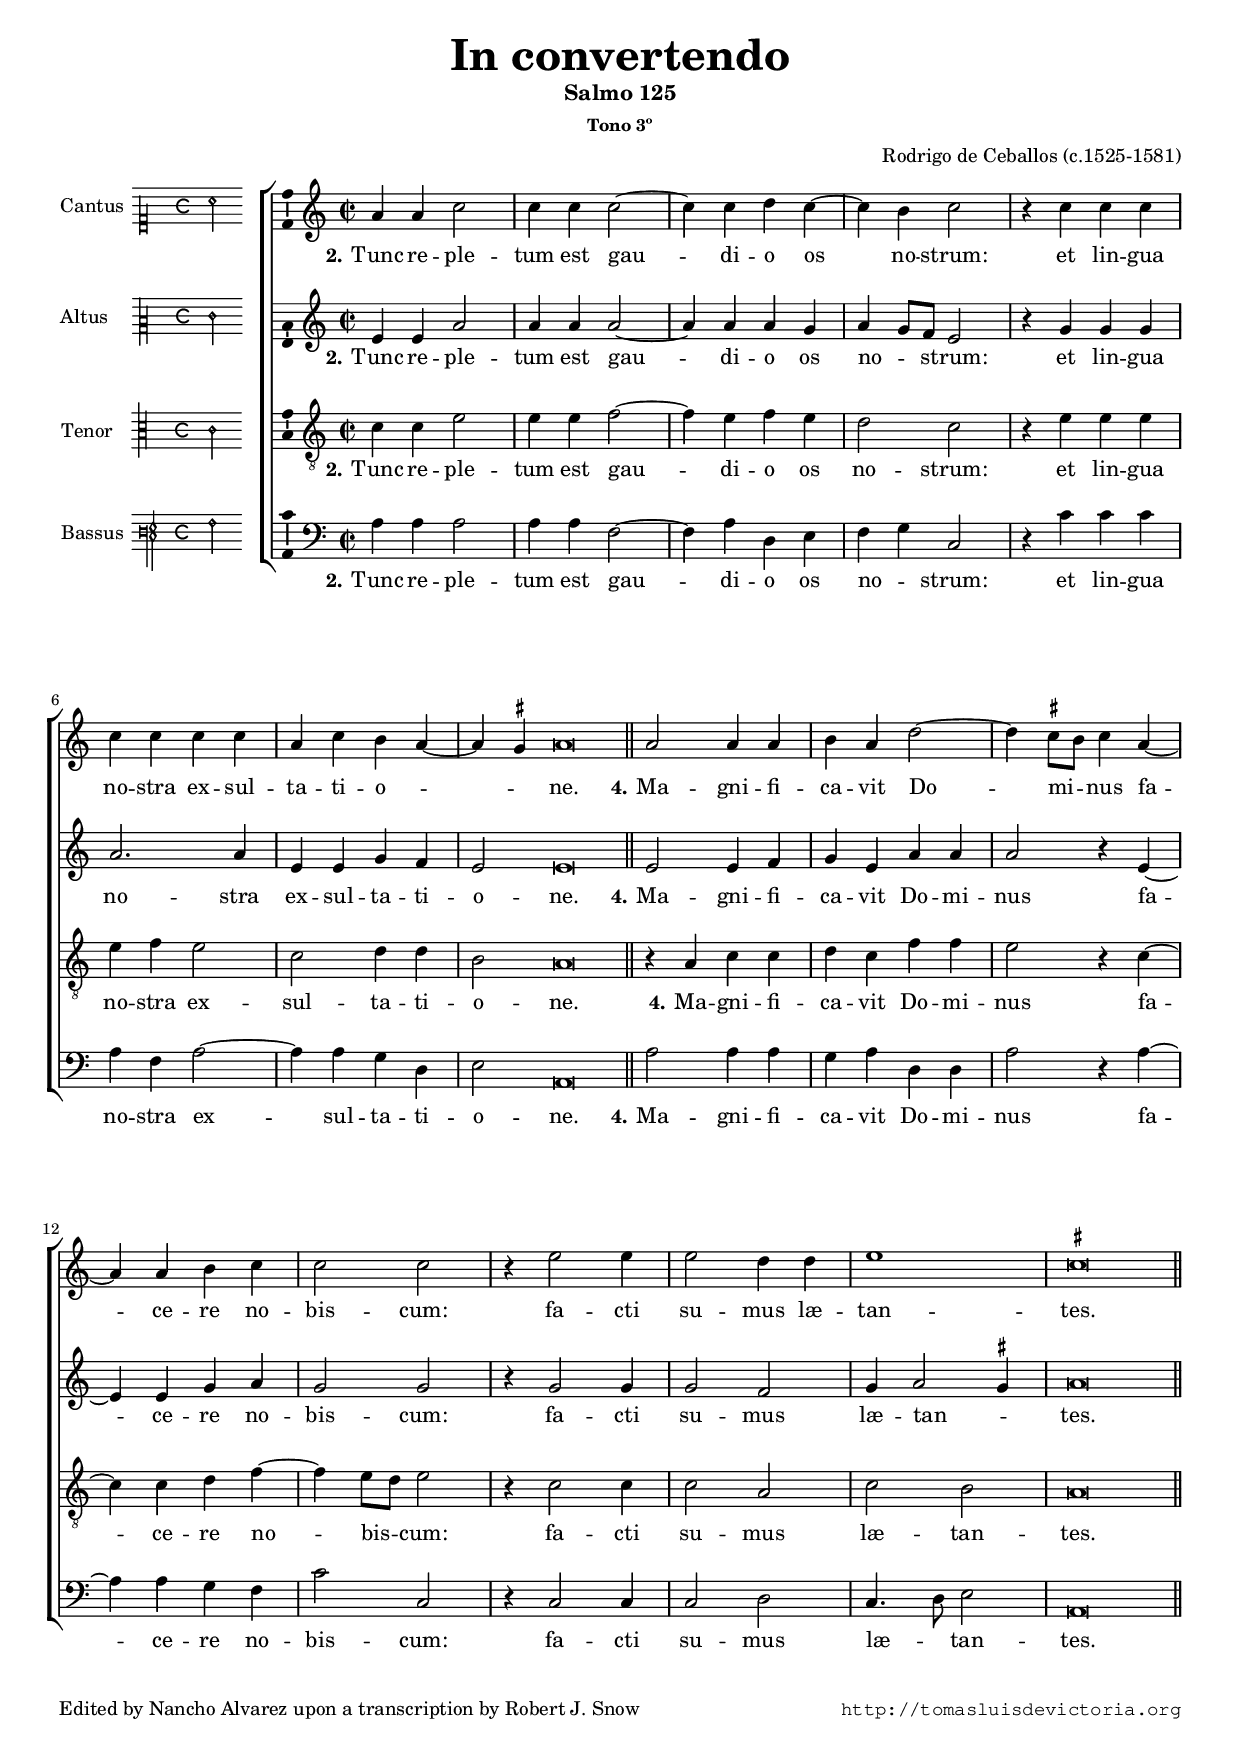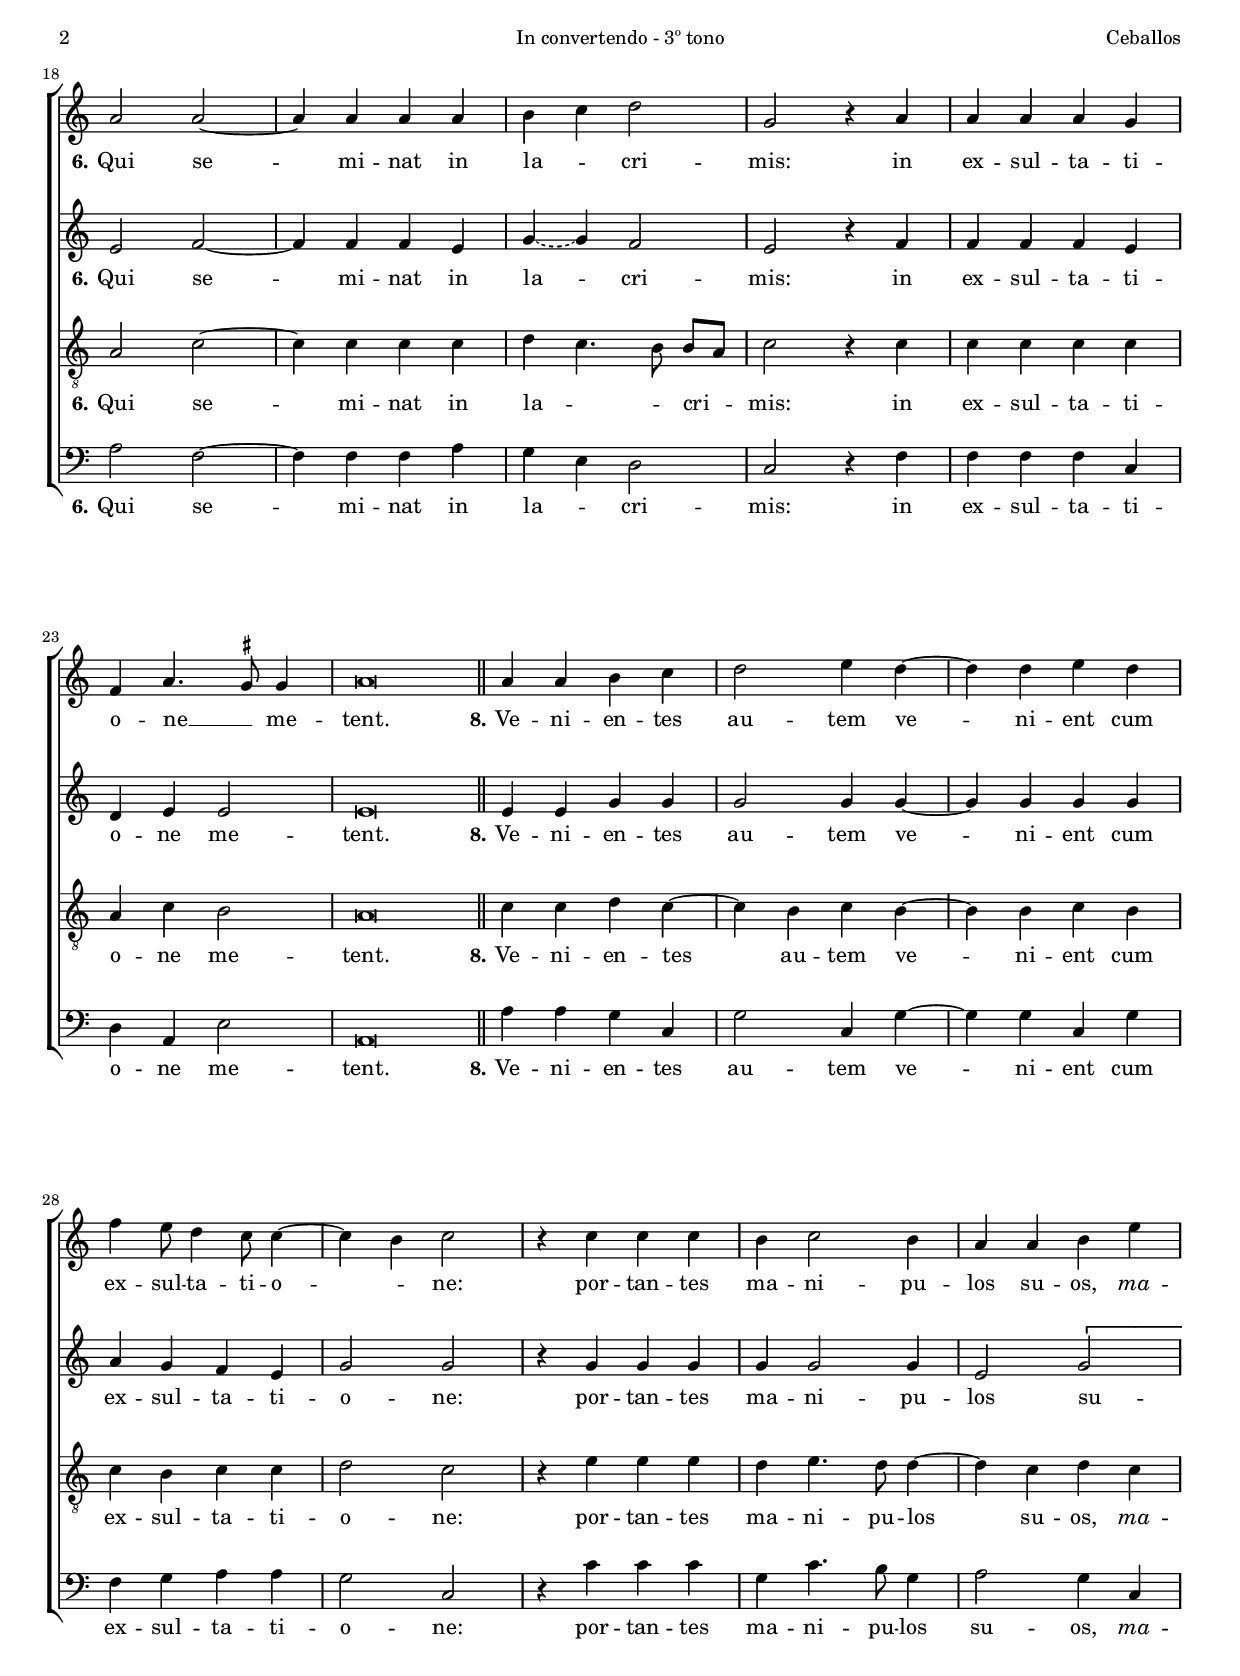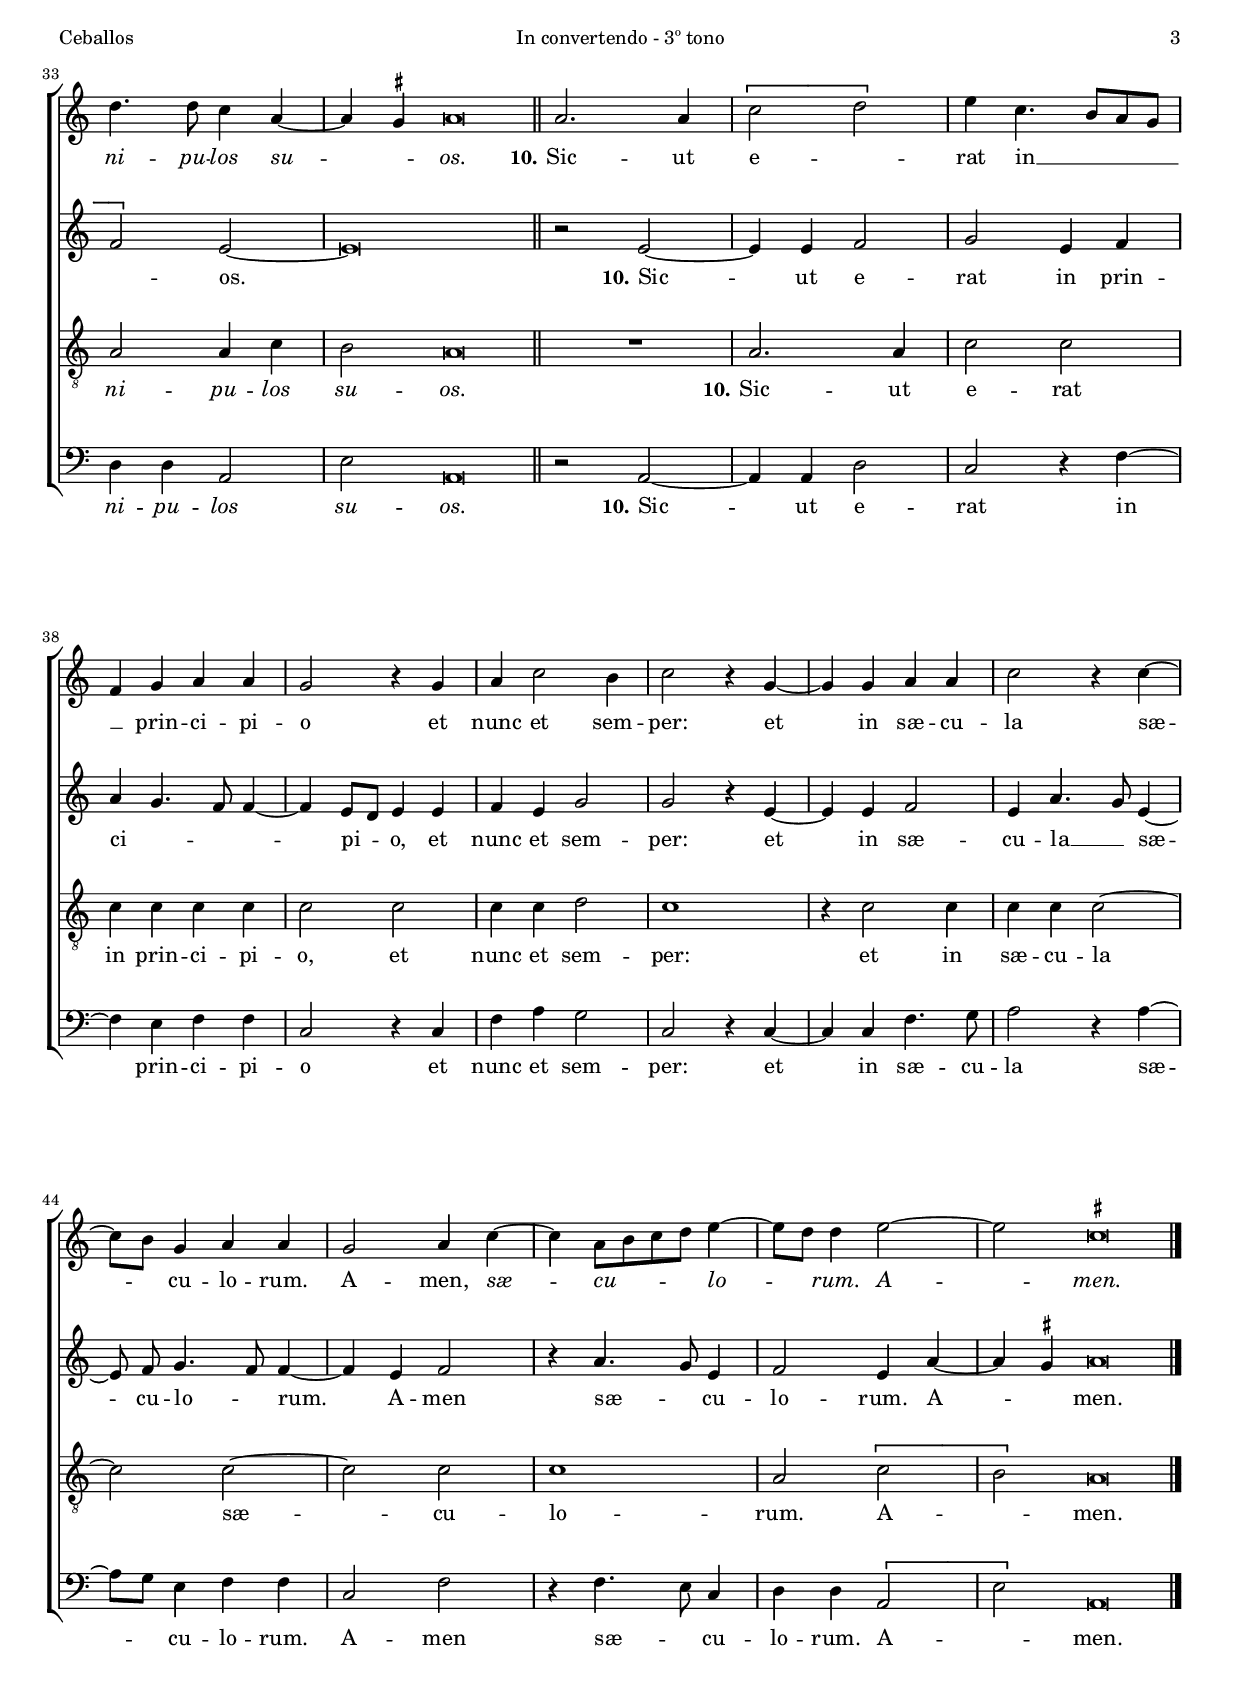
\version "2.22.0"

#(set-default-paper-size "a4")
#(set-global-staff-size 16.8)
#(ly:set-option 'point-and-click #f)
%mobile -s15.5 -i3.2

italicas=\override LyricText.font-shape = #'italic
rectas=\override LyricText.font-shape = #'upright
ss=\once \set suggestAccidentals = ##t
incipitwidth = 20
mtempo={\tempo 4 = 100}
mtempob={\tempo 4 = 50}
mt=#(define-music-function (offset) (number?) ; move lyric text
      #{ \once \override LyricText.X-offset = -$offset #})

htitle="In convertendo - 3º tono"
hcomposer="Ceballos"

\header {
	title=\markup{\fontsize #3 "In convertendo"}
	subtitle="Salmo 125"
	subsubtitle=\markup{"Tono 3º" \vspace #1 }
	composer="Rodrigo de Ceballos (c.1525-1581)"
        pdfauthor=\composer
	%opus="(-)"
%	poet=\markup{} % 4 manuscritos, 3 en España y 1 en América
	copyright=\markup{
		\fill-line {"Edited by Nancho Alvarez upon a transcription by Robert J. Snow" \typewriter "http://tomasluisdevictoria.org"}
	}
%	tagline=""
}

global={\key c \major \time 2/2
        \skip 1*8 \bar "||"
        \skip 1*9 \bar "||"
        \skip 1*7 \bar "||" % misma musica que 2º verso de los otros salmos del 3º tono: dixit dominus y laetatus sum
        \skip 1*10 \bar "||"
	\skip 1*14 \bar "||" % misma musica que doxologia de los otros salmos del 3º tono
	\bar "|."
}


cantus=\relative c''{
	a4 a c2
	c4 c c2 ~
	c4 c d c ~
	c b c2
	r4 c c c
	c c c c
	a c b a ~
	a \ss gis \mtempob a\breve*1/4 \mtempo
	a2 a4 a 
	b a d2 ~
	d4 \ss cis8 b cis4 a ~
	a4 a b c 
	c2 c
	r4 e2 e4
	e2 d4 d
	e1
	\ss cis\breve*1/2
	a2 a ~
	a4 a a a
	b c d2
	g,2 r4 a
	a a a g
	f4 a4. \ss gis8 gis4
	a\breve*1/2
	a4 a b c
	d2 e4 d ~
	d d e d
	f4 e8 d4 c8 c4 ~
	c b c2
	r4 c c c
	b c2 b4
	a4 a b e
	d4. d8 c4 a ~
	a \ss gis \mtempob a\breve*1/4 \mtempo
	a2. a4
	\[c2 d\]
	e4 c4. b8 a g
	f4 g a a
	g2 r4 g
	a c2 b4
	c2 r4 g ~
	g g a a
	c2 r4 c ~
	c8 b g4 a a
	g2 a4 c ~
	c4 a8[ b c d] e4 ~
	e8 d d4 e2 ~
	e \mtempob \ss cis\breve*1/4
}

altus=\relative c'{
	e4 e a2
	a4 a a2 ~
	a4 a a g
	a g8 f e2
	r4 g g g
	a2. a4
	e e g f
	e2 e\breve*1/4
	e2 e4 f
	g e a a
	a2 r4 e ~
	e e g a
	g2 g
	r4 g2 g4
	g2 f
	g4 a2 \ss gis4
	a\breve*1/2
	e2 f ~
	f4 f f e
	\tieDashed g4 ~ g \tieSolid f2
	e2 r4 f
	f f f e
	d e e2
	e\breve*1/2
	e4 e g g
	g2 g4 g ~
	g g g g 
	a g f e
	g2 g
	r4 g g g
	g g2 g4
	e2 \[g2
	f\] e ~
	e\breve*1/2
	r2 e ~
	e4 e f2
	g2 e4 f
	a4 g4. f8 f4 ~
	f e8 d e4 e
	f e g2
	g2 r4 e ~
	e e f2
	e4 a4. g8 e4 ~
	e8 \noBeam f g4. f8 f4 ~
	f e f2
	r4 a4. g8 e4
	f2 e4 a ~
	a \ss gis a\breve*1/4
}

tenor=\relative c'{
	c4 c e2
	e4 e f2 ~
	f4 e f e
	d2 c
	r4 e e e
	e f e2
	c2 d4 d
	b2 a\breve*1/4
	r4 a c c
	d c f f
	e2 r4 c ~
	c4 c d f ~
	f e8 d e2
	r4 c2 c4
	c2 a
	c b
	a\breve*1/2
	a2 c ~
	c4 c c c
	d c4. b8 b[ a]
	c2 r4 c
	c c c c
	a c b2
	a\breve*1/2
	c4 c d c ~
	c b c b ~
	b b c b
	c b c c
	d2 c
	r4 e e e
	d e4. d8 d4 ~
	d c d c
	a2 a4 c
	b2 a\breve*1/4
	R1
	a2. a4
	c2 c
	c4 c c c
	c2 c
	c4 c d2
	c1
	r4 c2 c4
	c c c2 ~
	c c ~
	c c
	c1
	a2 \[c
	b\] a\breve*1/4
}

bassus=\relative c'{
	a4 a a2
	a4 a f2 ~
	f4 a d, e
	f g c,2
	r4 c' c c
	a f a2 ~
	a4 a g d
	e2 a,\breve*1/4
	a'2 a4 a
	g a d, d
	a'2 r4 a ~
	a a g f
	c'2 c,
	r4 c2 c4
	c2 d
	c4. d8 e2
	a,\breve*1/2
	a'2 f ~
	f4 f f a
	g e d2
	c2 r4 f
	f f f c
	d a e'2
	a,\breve*1/2
	a'4 a g c,
	g'2 c,4 g' ~
	g g c, g'
	f4 g a a
	g2 c,2
	r4 c' c c
	g c4. b8 g4
	a2 g4 c,
	d d a2 
	e'2 a,\breve*1/4
	r2 a ~
	a4 a d2
	c r4 f ~
	f e f f
	c2 r4 c
	f a g2
	c,2 r4 c ~
	c c f4. g8
	a2 r4 a ~
	a8 g e4 f f
	c2 f
	r4 f4. e8 c4
	d d \[a2
	e'\] a,\breve*1/4
}

textocantus=\lyricmode{
\set stanza = "2."
Tunc re -- ple -- tum est gau -- di -- o os no -- strum:
et lin -- gua no -- stra ex -- sul -- ta -- ti -- o -- _ _ ne.
\set stanza = "4."
Ma -- gni -- fi -- ca -- vit Do -- mi -- _ nus fa -- ce -- re no -- bis -- cum:
fa -- cti su -- mus læ -- tan -- tes.
\set stanza = "6."
Qui se -- mi -- nat in la -- _ cri -- mis:
in ex -- sul -- ta -- ti -- o -- ne __ _ me -- tent.
\set stanza = "8."
Ve -- ni -- en -- tes au -- tem ve -- ni -- ent cum ex -- sul -- ta -- ti -- o -- _ ne:
por -- tan -- tes ma -- ni -- pu -- los su -- os,
\italicas
ma -- ni -- pu -- los su -- _ os. \rectas
\set stanza = "10."
Sic -- ut e -- _ rat in __ _ _ _ _ prin -- ci -- pi -- o
et nunc et sem -- per:
et in sæ -- cu -- la sæ -- _ cu -- lo -- rum.
A -- men,
\italicas
sæ -- cu -- _ _ _ lo -- _ rum. A -- men.
}

textoaltus=\lyricmode{
\set stanza = "2."
Tunc re -- ple -- tum est gau -- di -- o os no -- _ _ strum:
et lin -- gua no -- stra ex -- sul -- ta -- ti -- o -- ne.
\set stanza = "4."
Ma -- gni -- fi -- ca -- vit Do -- mi -- nus
fa -- ce -- re no -- bis -- cum:
fa -- cti su -- mus læ -- tan -- _ tes.
\set stanza = "6."
Qui se -- mi -- nat in la -- cri -- mis:
in ex -- sul -- ta -- ti -- o -- ne me -- tent.
\set stanza = "8."
Ve -- ni -- en -- tes au -- tem ve -- ni -- ent cum ex -- sul -- ta -- ti -- o -- ne:
por -- tan -- tes ma -- ni -- pu -- los su -- _ os.
\set stanza = "10."
Sic -- ut e -- rat in prin -- ci -- _ _ _ pi -- _ o,
et nunc et sem -- per:
et in sæ -- cu -- la __ _ sæ -- cu -- lo -- _ rum. A -- men
sæ -- _ cu -- lo -- rum. A -- _ men.
}

textotenor=\lyricmode{
\set stanza = "2."
Tunc re -- ple -- tum est gau -- di -- o os no -- strum:
et lin -- gua no -- stra ex -- sul -- ta -- ti -- o -- ne.
\set stanza = "4."
Ma -- gni -- fi -- ca -- vit Do -- mi -- nus
fa -- ce -- re no -- bis -- _ cum:
fa -- cti su -- mus læ -- tan -- tes.
\set stanza = "6."
Qui se -- mi -- nat in la -- _ _ cri -- _ mis:
in ex -- sul -- ta -- ti -- o -- ne me -- tent.
\set stanza = "8."
Ve -- ni -- en -- tes au -- tem ve -- ni -- ent cum ex -- sul -- ta -- ti -- o -- ne:
por -- tan -- tes ma -- ni -- pu -- los su -- os,
\italicas
ma -- ni -- pu -- los su -- os. \rectas
\set stanza = "10."
Sic -- ut e -- rat in prin -- ci -- pi -- o,
et nunc et sem -- per:
et in sæ -- cu -- la sæ -- cu -- lo -- rum.
A -- _ men.
}

textobassus=\lyricmode{
\set stanza = "2."
Tunc re -- ple -- tum est gau -- di -- o os no -- _ strum:
et lin -- gua no -- stra ex -- sul -- ta -- ti -- o -- ne.
\set stanza = "4."
Ma -- gni -- fi -- ca -- vit Do -- mi -- nus
fa -- ce -- re no -- bis -- cum:
fa -- cti su -- mus læ -- _ tan -- tes.
\set stanza = "6."
Qui se -- mi -- nat in la -- _ cri -- mis:
in ex -- sul -- ta -- ti -- o -- ne me -- tent.
\set stanza = "8."
Ve -- ni -- en -- tes au -- tem ve -- ni -- ent cum ex -- sul -- ta -- ti -- o -- ne:
por -- tan -- tes ma -- ni -- pu -- los su -- os,
\italicas
ma -- ni -- pu -- los su -- os. \rectas
\set stanza = "10."
Sic -- ut e -- rat in prin -- ci -- pi -- o
et nunc et sem -- per:
et in sæ -- cu -- la
sæ -- _ cu -- lo -- rum. A -- men
sæ -- _ cu -- lo -- rum. A -- _ men.
}


incipitcantus=\markup{
	\score{
		{ 
		\set Staff.instrumentName="Cantus "
		\override NoteHead.style = #'neomensural
		\override Staff.TimeSignature.style = #'neomensural
		\cadenzaOn 
		\clef "petrucci-c1"
		\key c \major
		\time 4/4
                a'2
		} 

	\layout { line-width=\incipitwidth indent = 0 }
	}
}

incipitaltus=\markup{
	\score{
		{ 
		\set Staff.instrumentName="Altus    "
		\override NoteHead.style = #'neomensural 
		\override Staff.TimeSignature.style = #'neomensural
		\cadenzaOn 
		\clef "petrucci-c2"
		\key c \major
		\time 4/4
                e'2
		} 
	\layout { line-width=\incipitwidth indent = 0 }
	}
}


incipittenor=\markup{
	\score{
		{ 
		\set Staff.instrumentName="Tenor   "
		\override NoteHead.style = #'neomensural 
		\override Staff.TimeSignature.style = #'neomensural
		\cadenzaOn 
		\clef "petrucci-c3"
		\key c \major
		\time 4/4
                c'2
		} 
	\layout { line-width=\incipitwidth indent=0 }
	}
}

incipitbassus=\markup{
	\score{
		{ 
		\set Staff.instrumentName="Bassus "
		\override NoteHead.style = #'neomensural
		\override Staff.TimeSignature.style = #'neomensural
		\cadenzaOn 
		\clef "petrucci-f3"
		\key c \major
		\time 4/4
                a2
		} 
	\layout { line-width=\incipitwidth indent = 0 }
	}
}

%\layout {
%       \context {\Voice
%               \remove Ligature_bracket_engraver
%               \consists Mensural_ligature_engraver
%       }
%       line-width=\incipitwidth
%       indent = 0
%}

\score {\transpose c' c'{
\new ChoirStaff<<

	\new Staff <<\global
	\new Voice="v1" {
		\set Staff.instrumentName=\incipitcantus
		\clef "treble"
		\cantus }
	\new Lyrics \lyricsto "v1" {\textocantus }
	>>

	\new Staff <<\global
	\new Voice="v2" {
		\set Staff.instrumentName=\incipitaltus
		\clef "treble"
		\altus }
	\new Lyrics \lyricsto "v2" {\textoaltus }
	>>
	
	\new Staff <<\global
	\new Voice="v3" {
		\set Staff.instrumentName=\incipittenor
		\clef "G_8"
		\tenor }
	\new Lyrics \lyricsto "v3" {\textotenor }
	>>

	\new Staff <<\global
	\new Voice="v4" {
		\set Staff.instrumentName=\incipitbassus
		\clef "bass"
		\bassus }
	\new Lyrics \lyricsto "v4" {\textobassus }
	>>
	
>>

	} % transpose

\layout{ 
	\context {\Lyrics 
		\override VerticalAxisGroup.staff-affinity = #UP
		\override VerticalAxisGroup.nonstaff-relatedstaff-spacing =
			#'((basic-distance . 0) (minimum-distance . 0) (padding . 1))
		\override LyricText.font-size = #1.2
		\override LyricHyphen.minimum-distance = #0.5
	}
	\context {\Score 
		tempoHideNote = ##t
		\override BarNumber.padding = #2 
	}
	\context {\Voice 
		%melismaBusyProperties = #'()
		%autoBeaming = ##f
	}
	\context {\Staff 
                %\RemoveEmptyStaves
                %\override VerticalAxisGroup.remove-first = ##t
		\override VerticalAxisGroup.staff-staff-spacing =
			#'((basic-distance . 11) (minimum-distance . 0) (padding . 1))
		\consists Ambitus_engraver 
		\override LigatureBracket.padding = #1
	}
}

%\midi { \mtempo }

}


\paper{
	evenHeaderMarkup=\markup  \fill-line { \fromproperty #'page:page-number-string \htitle \hcomposer }
	oddHeaderMarkup= \markup  \fill-line { \on-the-fly #not-first-page \hcomposer \on-the-fly #not-first-page \htitle \on-the-fly #not-first-page \fromproperty #'page:page-number-string }
	%system-count=20
	page-count = 3
	systems-per-page = 3
	ragged-last-bottom = ##f
	indent=3.6\cm
	system-system-spacing =
	#'((basic-distance . 20) (minimum-distance . 0) (padding . 5))
	top-system-spacing = % header
	#'((basic-distance . 8) (minimum-distance . 0) (padding . 0))
	last-bottom-spacing = % footer
	#'((basic-distance . 12) (minimum-distance . 0) (padding . 0))
	markup-system-spacing.padding = #1.5
}
